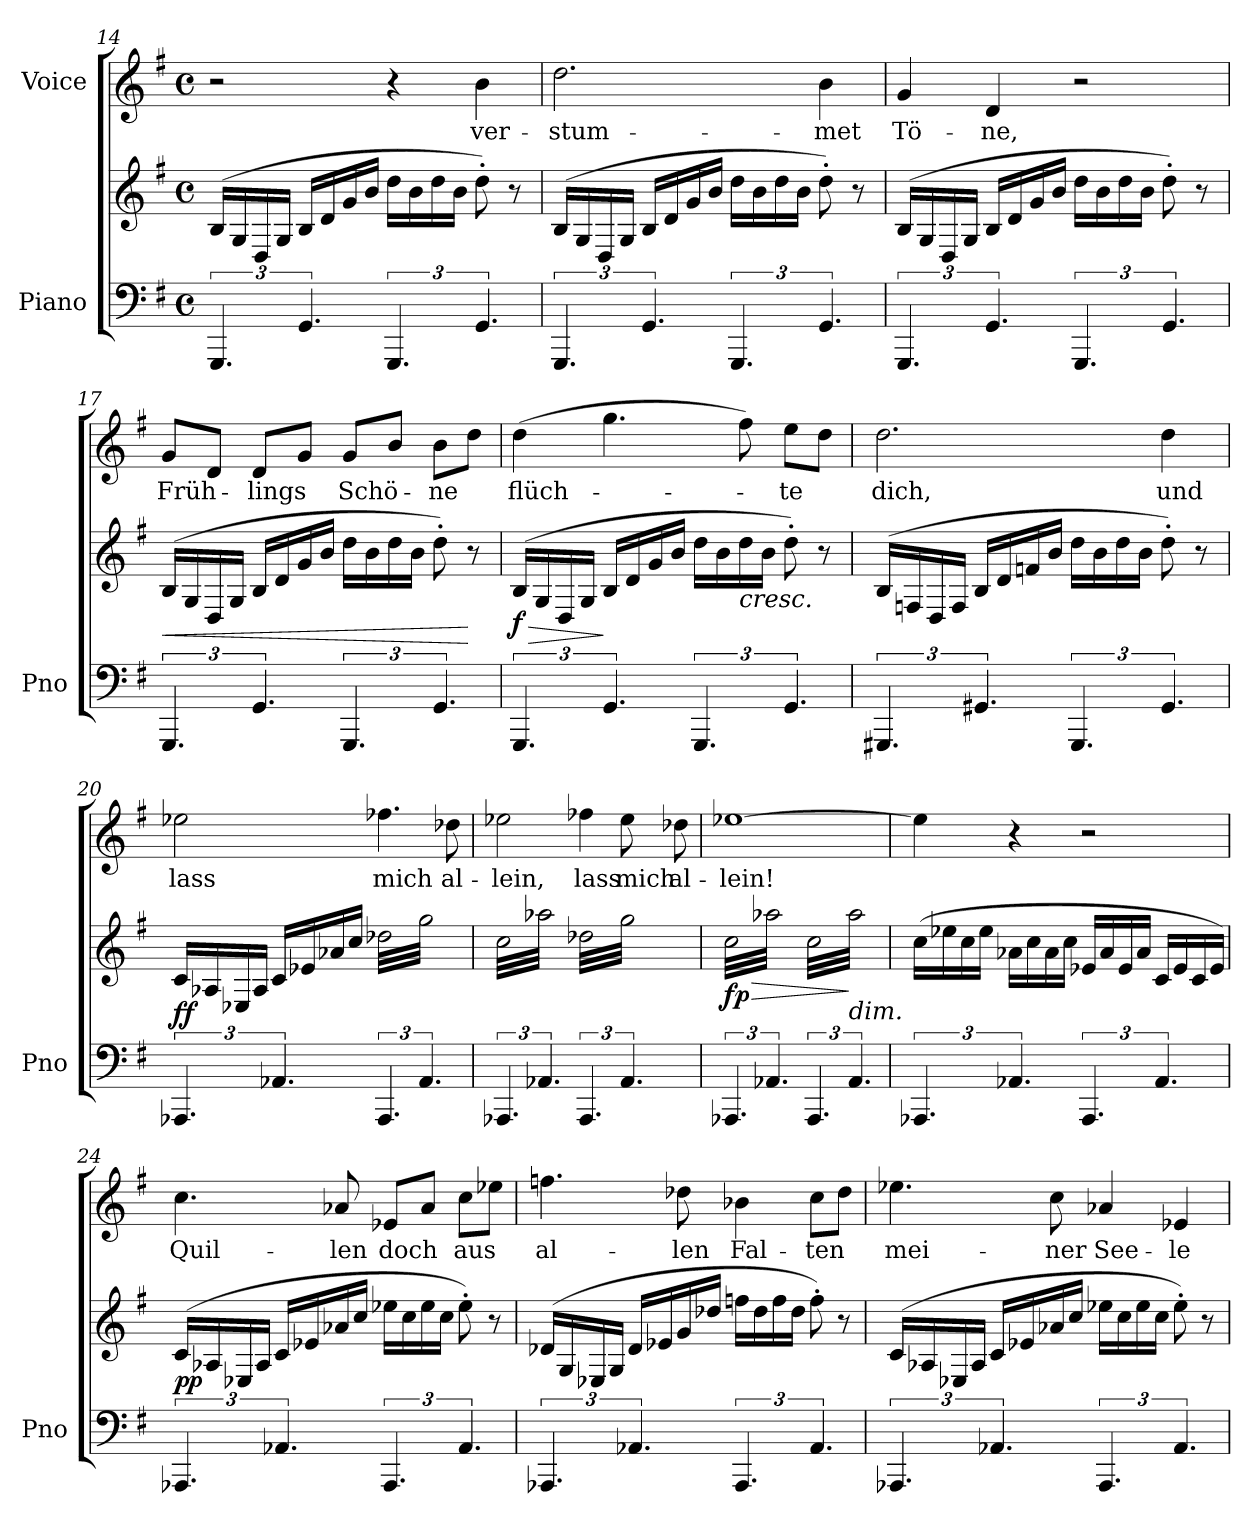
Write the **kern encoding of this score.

**kern	**kern	**dynam	**kern	**text
*part2	*part2	*part2	*part1	*part1
*staff3	*staff2	*staff2/3	*staff1	*staff1
*I"Piano	*	*	*I"Voice	*
*I'Pno	*	*	*	*
*clefF4	*clefG2	*	*clefG2	*
*k[f#]	*k[f#]	*	*k[f#]	*
*M4/4	*M4/4	*	*M4/4	*
*met(c)	*met(c)	*	*met(c)	*
=14	=14	=14	=14	=14
6.GGG/	(16B/LL	.	2r	.
.	16G/	.	.	.
.	16D/	.	.	.
.	16G/JJ	.	.	.
6.GG/	16B/LL	.	.	.
.	16d/	.	.	.
.	16g/	.	.	.
.	16b/JJ	.	.	.
6.GGG/	16dd\LL	.	4r	.
.	16b\	.	.	.
.	16dd\	.	.	.
.	16b\JJ	.	.	.
!	!	!	!	!LO:LY:b
6.GG/	8dd'\)	.	4b\	ver-
.	8r	.	.	.
!!LO:LB:g=z
=15	=15	=15	=15	=15
!	!	!	!	!LO:LY:b
6.GGG/	(16B/LL	.	2.dd\	-stum-
.	16G/	.	.	.
.	16D/	.	.	.
.	16G/JJ	.	.	.
6.GG/	16B/LL	.	.	.
.	16d/	.	.	.
.	16g/	.	.	.
.	16b/JJ	.	.	.
6.GGG/	16dd\LL	.	.	.
.	16b\	.	.	.
.	16dd\	.	.	.
.	16b\JJ	.	.	.
!	!	!	!	!LO:LY:b
6.GG/	8dd'\)	.	4b\	-met
.	8r	.	.	.
=16	=16	=16	=16	=16
!	!	!	!	!LO:LY:b
6.GGG/	(16B/LL	.	4g/	Tö-
.	16G/	.	.	.
.	16D/	.	.	.
.	16G/JJ	.	.	.
!	!	!	!	!LO:LY:b
6.GG/	16B/LL	.	4d/	-ne,
.	16d/	.	.	.
.	16g/	.	.	.
.	16b/JJ	.	.	.
6.GGG/	16dd\LL	.	2r	.
.	16b\	.	.	.
.	16dd\	.	.	.
.	16b\JJ	.	.	.
6.GG/	8dd'\)	.	.	.
.	8r	.	.	.
=17	=17	=17	=17	=17
!	!	!LO:HP:b	!	!LO:LY:b
6.GGG/	(16B/LL	<	8g/L	Früh-
.	16G/	.	.	.
.	16D/	.	8d/J	.
.	16G/JJ	.	.	.
!	!	!	!	!LO:LY:b
6.GG/	16B/LL	.	8d/L	-lings
.	16d/	.	.	.
.	16g/	.	8g/J	.
.	16b/JJ	.	.	.
!	!	!	!	!LO:LY:b
6.GGG/	16dd\LL	.	8g/L	Schö-
.	16b\	.	.	.
.	16dd\	.	8b/J	.
.	16b\JJ	.	.	.
!	!	!	!	!LO:LY:b
6.GG/	8dd'\)	.	8b\L	-ne
.	8r	[	8dd\J	.
!!LO:LB:g=z
=18	=18	=18	=18	=18
!	!	!LO:HP:b	!	!LO:LY:b
!	!	!LO:DY:n=1:b	!	!
6.GGG/	(16B/LL	> f	(4dd\	flüch-
.	16G/	.	.	.
.	16D/	.	.	.
.	16G/JJ	.	.	.
6.GG/	16B/LL	]	4.gg\	.
.	16d/	.	.	.
.	16g/	.	.	.
.	16b/JJ	.	.	.
6.GGG/	16dd\LL	.	.	.
.	16b\	.	.	.
!	!LO:TX:b:i:t=cresc.	!	!	!
.	16dd\	.	8ff#\)	.
.	16b\JJ	.	.	.
!	!	!	!	!LO:LY:b
6.GG/	8dd'\)	.	8ee\L	-te
.	8r	.	8dd\J	.
=19	=19	=19	=19	=19
!	!	!	!	!LO:LY:b
6.GGG#X/	(16B/LL	.	2.dd\	dich,
.	16Fn/	.	.	.
.	16D/	.	.	.
.	16F/JJ	.	.	.
6.GG#X/	16B/LL	.	.	.
.	16d/	.	.	.
.	16fn/	.	.	.
.	16b/JJ	.	.	.
6.GGG#/	16dd\LL	.	.	.
.	16b\	.	.	.
.	16dd\	.	.	.
.	16b\JJ	.	.	.
!	!	!	!	!LO:LY:b
6.GG#/	8dd'\)	.	4dd\	und
.	8r	.	.	.
=20	=20	=20	=20	=20
!	!	!LO:DY:b	!	!LO:LY:b
6.AAA-X/	(16c/LL	ff	2ee-X\	lass
.	16A-X/	.	.	.
.	16E-X/	.	.	.
.	16A-/JJ	.	.	.
6.AA-X/	16c/LL	.	.	.
.	16e-X/	.	.	.
.	16a-X/	.	.	.
.	16cc/JJ	.	.	.
!	!	!	!	!LO:LY:b
*	*tremolo	*	*	*
6.AAA-/	32dd-X\LLL	.	4.ff-X\	mich
.	32gg\)	.	.	.
.	32dd-X\	.	.	.
.	32gg\)	.	.	.
.	32dd-X\	.	.	.
.	32gg\)	.	.	.
.	32dd-X\	.	.	.
.	32gg\)	.	.	.
6.AA-/	32dd-X\	.	.	.
.	32gg\)	.	.	.
.	32dd-X\	.	.	.
.	32gg\)	.	.	.
!	!	!	!	!LO:LY:b
.	32dd-X\	.	8dd-X\	al-
.	32gg\)	.	.	.
.	32dd-X\	.	.	.
.	32gg\)JJJ	.	.	.
!!LO:LB:g=z
=21	=21	=21	=21	=21
!	!	!	!	!LO:LY:b
6.AAA-X/	(32cc\LLL	.	2ee-X\	-lein,
.	32aa-X\	.	.	.
.	32cc\	.	.	.
.	32aa-X\	.	.	.
.	32cc\	.	.	.
.	32aa-X\	.	.	.
.	32cc\	.	.	.
.	32aa-X\	.	.	.
6.AA-X/	32cc\	.	.	.
.	32aa-X\	.	.	.
.	32cc\	.	.	.
.	32aa-X\	.	.	.
.	32cc\	.	.	.
.	32aa-X\	.	.	.
.	32cc\	.	.	.
.	32aa-X\JJJ	.	.	.
!	!	!	!	!LO:LY:b
6.AAA-/	32dd-X\LLL	.	4ff-X\	lass
.	32gg\	.	.	.
.	32dd-X\	.	.	.
.	32gg\	.	.	.
.	32dd-X\	.	.	.
.	32gg\	.	.	.
.	32dd-X\	.	.	.
.	32gg\	.	.	.
!	!	!	!	!LO:LY:b
6.AA-/	32dd-X\	.	8ee-\	mich
.	32gg\	.	.	.
.	32dd-X\	.	.	.
.	32gg\	.	.	.
!	!	!	!	!LO:LY:b
.	32dd-X\	.	8dd-X\	al-
.	32gg\	.	.	.
.	32dd-X\	.	.	.
.	32gg\JJJ	.	.	.
=22	=22	=22	=22	=22
!	!	!LO:HP:b	!	!LO:LY:b
!	!	!LO:DY:n=1:b	!	!
6.AAA-X/	32cc\LLL	> fp	[1ee-X	-lein!
.	32aa-X\	.	.	.
.	32cc\	.	.	.
.	32aa-X\	.	.	.
.	32cc\	.	.	.
.	32aa-X\	.	.	.
.	32cc\	.	.	.
.	32aa-X\	.	.	.
6.AA-X/	32cc\	.	.	.
.	32aa-X\	.	.	.
.	32cc\	.	.	.
.	32aa-X\	.	.	.
.	32cc\	.	.	.
.	32aa-X\	.	.	.
.	32cc\	.	.	.
.	32aa-X\JJJ	.	.	.
6.AAA-/	32cc\LLL	.	.	.
.	32aa-\)	.	.	.
.	32cc\	.	.	.
.	32aa-\)	.	.	.
.	32cc\	.	.	.
.	32aa-\)	.	.	.
.	32cc\	.	.	.
.	32aa-\)	.	.	.
!	!LO:TX:b:i:t=dim.	!	!	!
6.AA-/	32cc\	]	.	.
.	32aa-\)	.	.	.
.	32cc\	.	.	.
.	32aa-\)	.	.	.
.	32cc\	.	.	.
.	32aa-\)	.	.	.
.	32cc\	.	.	.
.	32aa-\)JJJ	.	.	.
*	*Xtremolo	*	*	*
=23	=23	=23	=23	=23
6.AAA-X/	(16cc\LL	.	4ee-\]	.
.	.	.	.	.
.	16ee-X\	.	.	.
.	.	.	.	.
.	16cc\	.	.	.
.	.	.	.	.
.	16ee-\JJ	.	.	.
.	.	.	.	.
6.AA-X/	16a-X\LL	.	4r	.
.	16cc\	.	.	.
.	16a-\	.	.	.
.	16cc\JJ	.	.	.
6.AAA-/	16e-X/LL	.	2r	.
.	16a-/	.	.	.
.	16e-/	.	.	.
.	16a-/JJ	.	.	.
6.AA-/	16c/LL	.	.	.
.	16e-/	.	.	.
.	16c/	.	.	.
.	16e-/JJ)	.	.	.
=24	=24	=24	=24	=24
!	!	!LO:DY:b	!	!LO:LY:b
6.AAA-X/	(16c/LL	pp	4.cc\	Quil-
.	16A-X/	.	.	.
.	16E-X/	.	.	.
.	16A-/JJ	.	.	.
6.AA-X/	16c/LL	.	.	.
.	16e-X/	.	.	.
!	!	!	!	!LO:LY:b
.	16a-X/	.	8a-X/	-len
.	16cc/JJ	.	.	.
!	!	!	!	!LO:LY:b
6.AAA-/	16ee-X\LL	.	8e-X/L	doch
.	16cc\	.	.	.
.	16ee-\	.	8a-/J	.
.	16cc\JJ	.	.	.
!	!	!	!	!LO:LY:b
6.AA-/	8ee-'\)	.	8cc\L	aus
.	8r	.	8ee-X\J	.
!!LO:PB:g=z
=25	=25	=25	=25	=25
!	!	!	!	!LO:LY:b
6.AAA-X/	(16d-X/LL	.	4.ffn\	al-
.	16G/	.	.	.
.	16E-X/	.	.	.
.	16G/JJ	.	.	.
6.AA-X/	16d-/LL	.	.	.
.	16e-X/	.	.	.
!	!	!	!	!LO:LY:b
.	16g/	.	8dd-X\	-len
.	16dd-X/JJ	.	.	.
!	!	!	!	!LO:LY:b
6.AAA-/	16ffn\LL	.	4b-X\	Fal-
.	16dd-\	.	.	.
.	16ff\	.	.	.
.	16dd-\JJ	.	.	.
!	!	!	!	!LO:LY:b
6.AA-/	8ff'\)	.	8cc\L	-ten
.	8r	.	8dd-\J	.
=26	=26	=26	=26	=26
!	!	!	!	!LO:LY:b
6.AAA-X/	(16c/LL	.	4.ee-X\	mei-
.	16A-X/	.	.	.
.	16E-X/	.	.	.
.	16A-/JJ	.	.	.
6.AA-X/	16c/LL	.	.	.
.	16e-X/	.	.	.
!	!	!	!	!LO:LY:b
.	16a-X/	.	8cc\	-ner
.	16cc/JJ	.	.	.
!	!	!	!	!LO:LY:b
6.AAA-/	16ee-X\LL	.	4a-X/	See-
.	16cc\	.	.	.
.	16ee-\	.	.	.
.	16cc\JJ	.	.	.
!	!	!	!	!LO:LY:b
6.AA-/	8ee-'\)	.	4e-X/	-le
.	8r	.	.	.
=	=	=	=	=
*-	*-	*-	*-	*-
